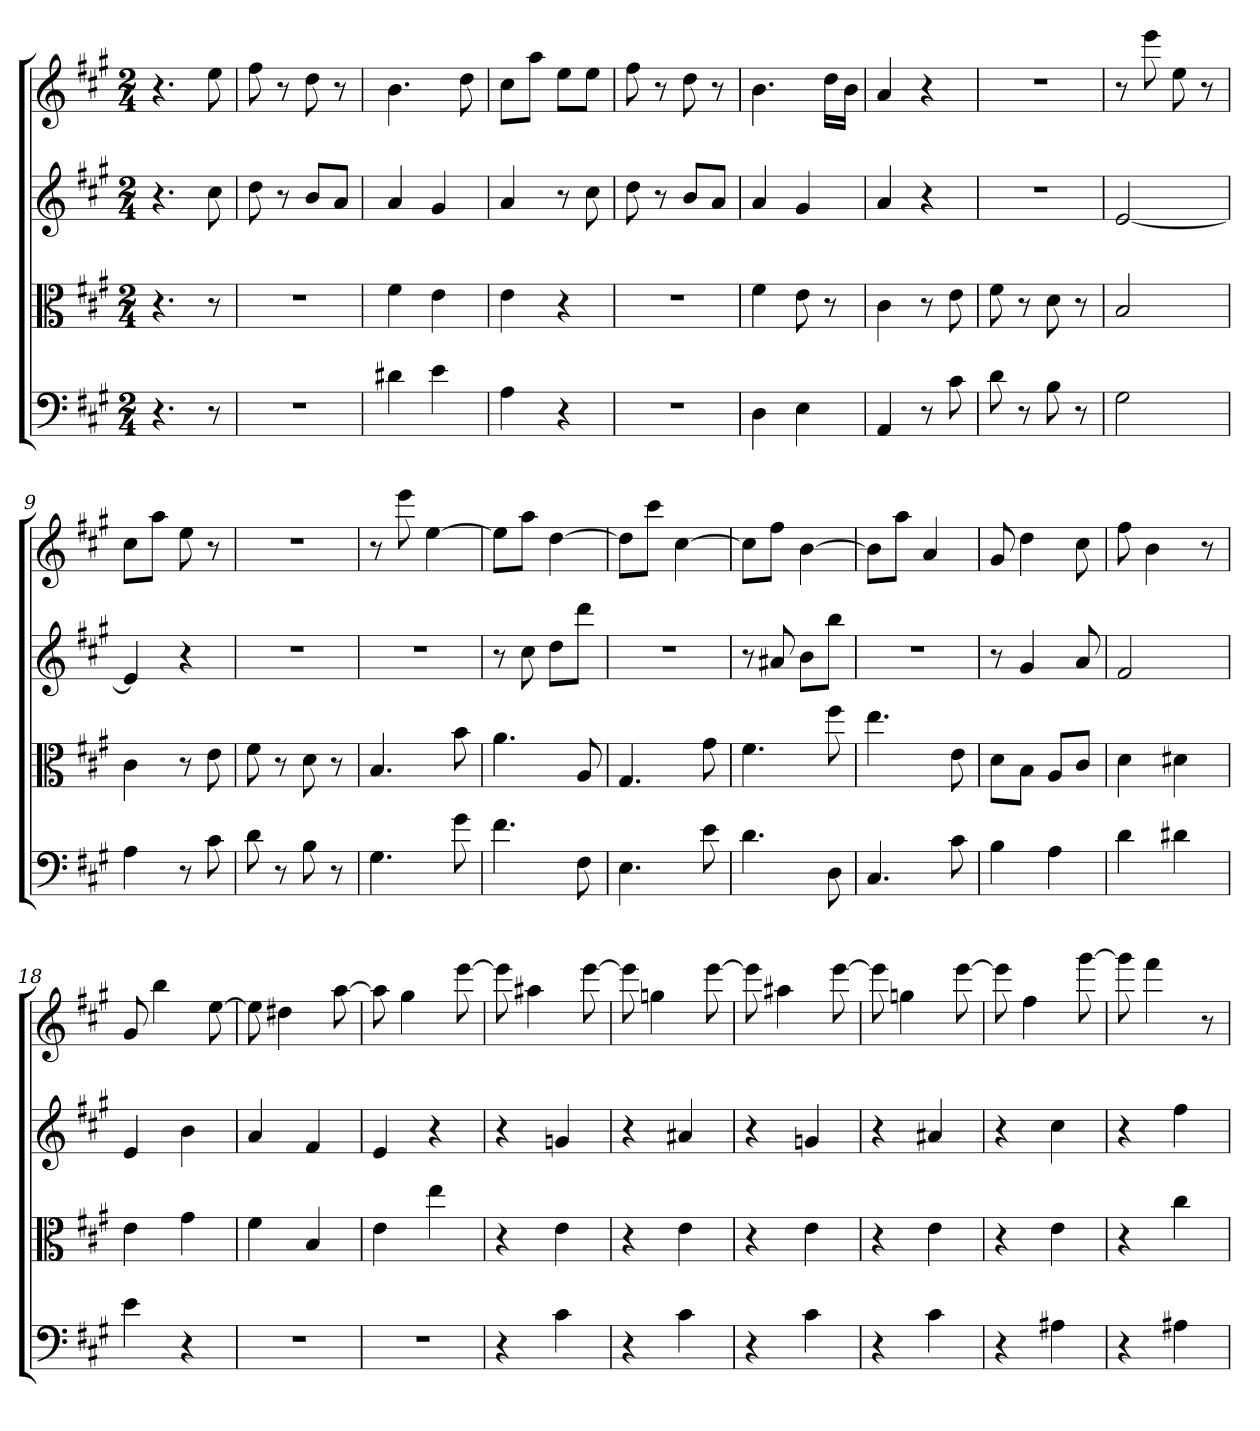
**kern	**kern	**kern	**kern
*part4	*part3	*part2	*part1
*staff4	*staff3	*staff2	*staff1
*clefF4	*clefC3	*clefG2	*clefG2
*k[f#c#g#]	*k[f#c#g#]	*k[f#c#g#]	*k[f#c#g#]
*A:	*A:	*A:	*A:
*M2/4	*M2/4	*M2/4	*M2/4
=	=	=	=
4.r	4.r	4.r	4.r
8r	8r	8cc#	8ee
=1	=1	=1	=1
2r	2r	8dd	8ff#
.	.	8r	8r
.	.	8b/L	8dd
.	.	8a/J	8r
=2	=2	=2	=2
4d#X	4f#	4a	4.b
4e	4e	4g#	.
.	.	.	8dd
=3	=3	=3	=3
4A	4e	4a	8cc#\L
.	.	.	8aa\J
4r	4r	8r	8ee\L
.	.	8cc#	8ee\J
=4	=4	=4	=4
2r	2r	8dd	8ff#
.	.	8r	8r
.	.	8b/L	8dd
.	.	8a/J	8r
=5	=5	=5	=5
4D	4f#	4a	4.b
4E	8e	4g#	.
.	8r	.	16dd\LL
.	.	.	16b\JJ
=6	=6	=6	=6
4AA	4c#	4a	4a
8r	8r	4r	4r
8c#	8e	.	.
=7	=7	=7	=7
8d	8f#	2r	2r
8r	8r	.	.
8B	8d	.	.
8r	8r	.	.
=8	=8	=8	=8
2G#	2B	[2e	8r
.	.	.	8eee
.	.	.	8ee
.	.	.	8r
=9	=9	=9	=9
4A	4c#	4e]	8cc#\L
.	.	.	8aa\J
8r	8r	4r	8ee
8c#	8e	.	8r
=10	=10	=10	=10
8d	8f#	2r	2r
8r	8r	.	.
8B	8d	.	.
8r	8r	.	.
=11	=11	=11	=11
4.G#	4.B	2r	8r
.	.	.	8eee
.	.	.	[4ee
8g#	8b	.	.
=12	=12	=12	=12
4.f#	4.a	8r	8ee\L]
.	.	8cc#	8aa\J
.	.	8dd\L	[4dd
8F#	8A	8ddd\J	.
=13	=13	=13	=13
4.E	4.G#	2r	8dd\L]
.	.	.	8ccc#\J
.	.	.	[4cc#
8e	8g#	.	.
=14	=14	=14	=14
4.d	4.f#	8r	8cc#\L]
.	.	8a#X	8ff#\J
.	.	8b\L	[4b
8D	8ff#	8bb\J	.
=15	=15	=15	=15
4.C#	4.ee	2r	8b\L]
.	.	.	8aa\J
.	.	.	4a
8c#	8e	.	.
=16	=16	=16	=16
4B	8d\L	8r	8g#
.	8B\J	4g#	4dd
4A	8A/L	.	.
.	8c#/J	8a	8cc#
=17	=17	=17	=17
4d	4d	2f#	8ff#
.	.	.	4b
4d#X	4d#X	.	.
.	.	.	8r
=18	=18	=18	=18
4e	4e	4e	8g#
.	.	.	4bb
4r	4g#	4b	.
.	.	.	[8ee
=19	=19	=19	=19
2r	4f#	4a	8ee]
.	.	.	4dd#X
.	4B	4f#	.
.	.	.	[8aa
=20	=20	=20	=20
2r	4e	4e	8aa]
.	.	.	4gg#
.	4ee	4r	.
.	.	.	[8eee
=21	=21	=21	=21
4r	4r	4r	8eee]
.	.	.	4aa#X
4c#	4e	4gn	.
.	.	.	[8eee
=22	=22	=22	=22
4r	4r	4r	8eee]
.	.	.	4ggn
4c#	4e	4a#X	.
.	.	.	[8eee
=23	=23	=23	=23
4r	4r	4r	8eee]
.	.	.	4aa#X
4c#	4e	4gn	.
.	.	.	[8eee
=24	=24	=24	=24
4r	4r	4r	8eee]
.	.	.	4ggn
4c#	4e	4a#X	.
.	.	.	[8eee
=25	=25	=25	=25
4r	4r	4r	8eee]
.	.	.	4ff#
4A#X	4e	4cc#	.
.	.	.	[8ggg#
=26	=26	=26	=26
4r	4r	4r	8ggg#]
.	.	.	4fff#
4A#X	4cc#	4ff#	.
.	.	.	8r
=	=	=	=
*-	*-	*-	*-
